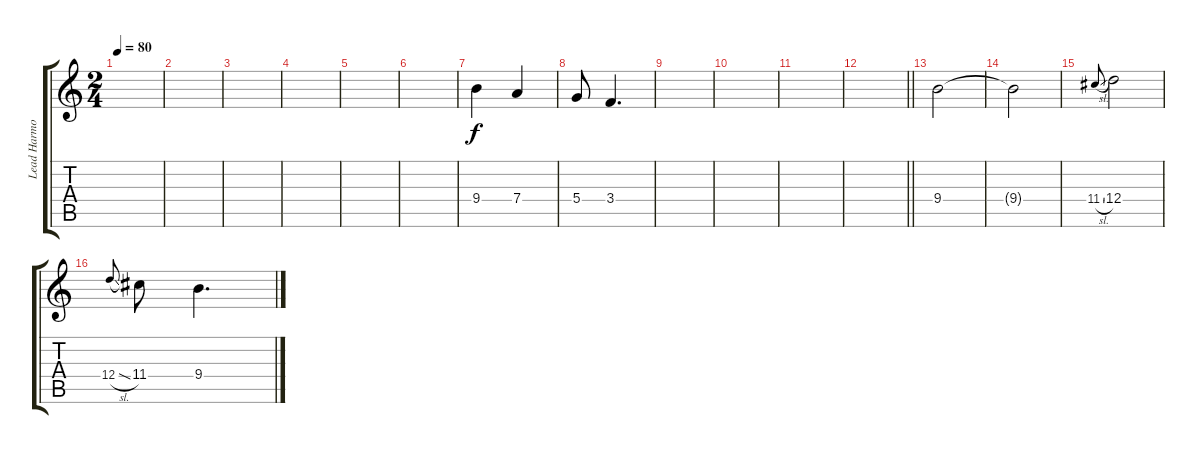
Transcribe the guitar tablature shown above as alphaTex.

\track ("Lead Harmony" "Lead Harmo") {instrument electricguitarjazz}
\staff {score tabs}
\tuning (E4 B3 G3 D3 A2 E2) {hide}
\ts (2 4)
\tempo 80
\clef g2
\ks c
|
|
|
|
|
|
9.4.4 7.4.4 |
5.4.8 3.4.4{d} |
|
|
|
\barLineRight lightlight
|
9.4.2 |
9.4{t}.2 |
11.4{sl}.8{gr onbeat} 12.4.2 |
12.4{sl}.8{gr onbeat} 11.4.8 9.4.4{d}
